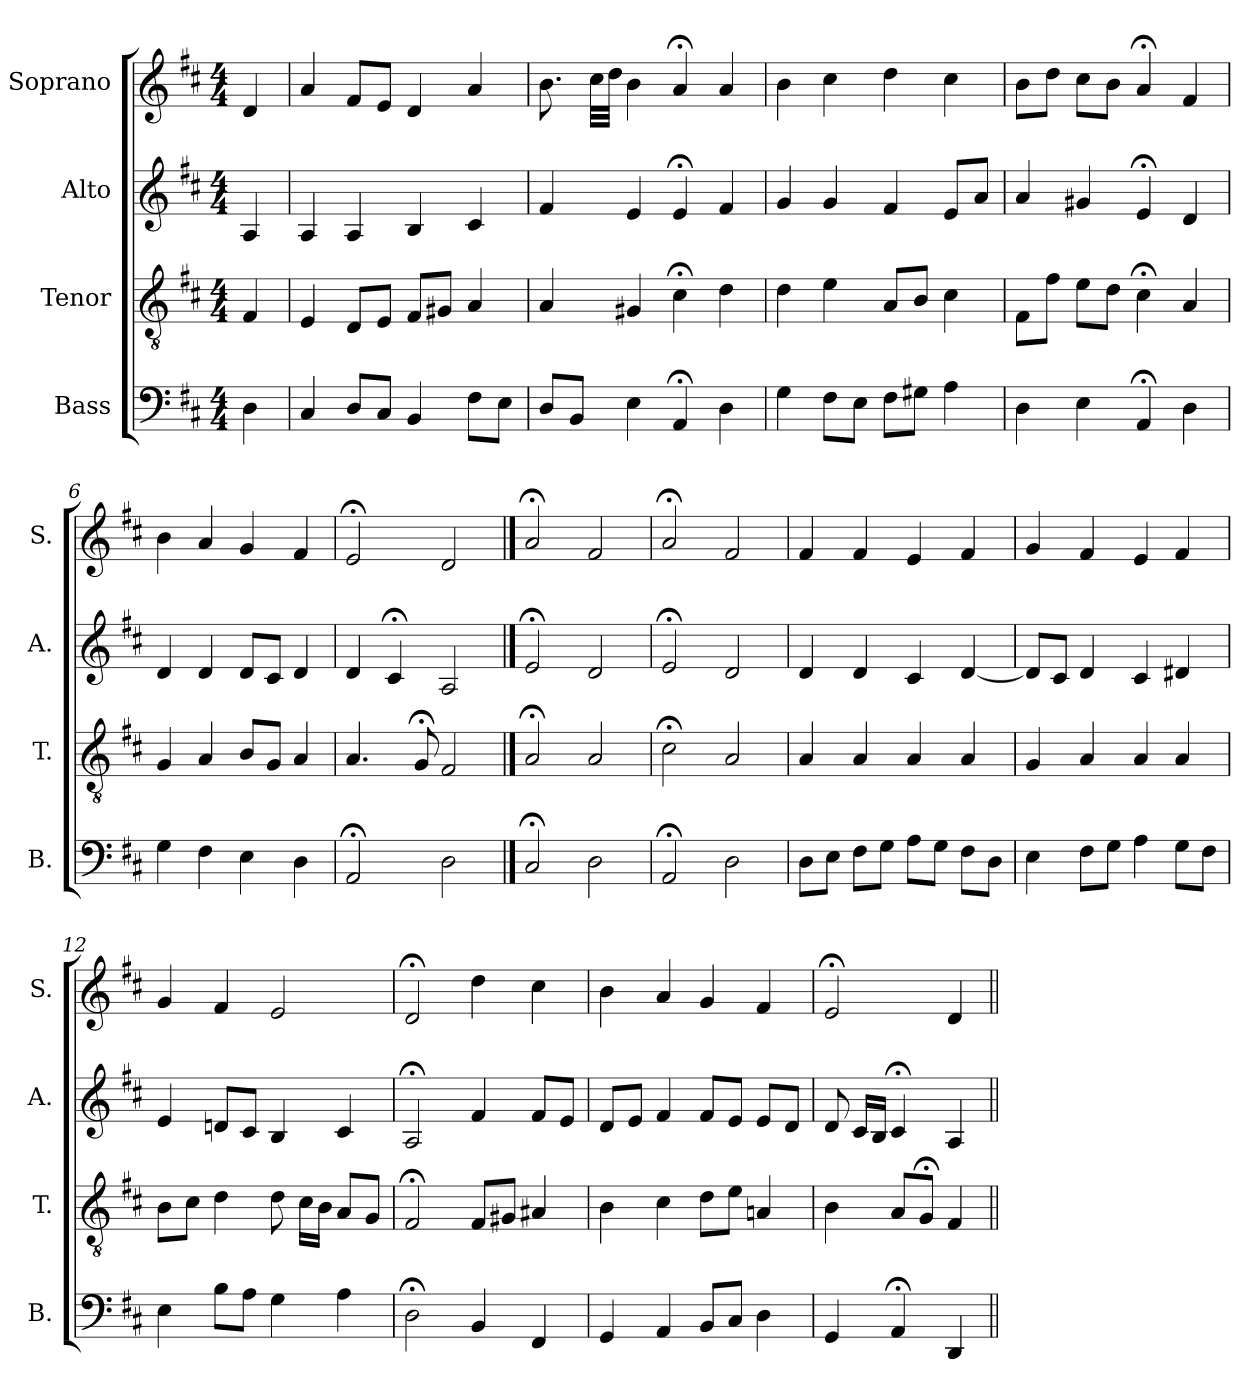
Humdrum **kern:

**kern	**kern	**kern	**kern
*part4	*part3	*part2	*part1
*staff4	*staff3	*staff2	*staff1
*I"Bass	*I"Tenor	*I"Alto	*I"Soprano
*I'B.	*I'T.	*I'A.	*I'S.
*clefF4	*clefGv2	*clefG2	*clefG2
*	*ITrd7c12	*	*
*k[f#c#]	*k[f#c#]	*k[f#c#]	*k[f#c#]
*D:	*D:	*D:	*D:
*M4/4	*M4/4	*M4/4	*M4/4
=1	=1	=1	=1
4D\	4FF#/	4A/	4d/
=2	=2	=2	=2
4C#/	4EE/	4A/	4a/
8D/L	8DD/L	4A/	8f#/L
8C#/J	8EE/J	.	8e/J
4BB/	8FF#/L	4B/	4d/
.	8GG#X/J	.	.
8F#\L	4AA/	4c#/	4a/
8E\J	.	.	.
=3	=3	=3	=3
8D/L	4AA/	4f#/	8.b\
8BB/J	.	.	.
.	.	.	32cc#\LLL
.	.	.	32dd\JJJ
4E\	4GG#X/	4e/	4b\
4AA;</	4C#;<\	4e;</	4a;</
4D\	4D\	4f#/	4a/
=4	=4	=4	=4
4G\	4D\	4g/	4b\
8F#\L	4E\	4g/	4cc#\
8E\J	.	.	.
8F#\L	8AA/L	4f#/	4dd\
8G#X\J	8BB/J	.	.
4A\	4C#\	8e/L	4cc#\
.	.	8a/J	.
=5	=5	=5	=5
4D\	8FF#\L	4a/	8b\L
.	8F#\J	.	8dd\J
4E\	8E\L	4g#X/	8cc#\L
.	8D\J	.	8b\J
4AA;</	4C#;<\	4e;</	4a;</
4D\	4AA/	4d/	4f#/
!!LO:LB:g=z
=6	=6	=6	=6
4G\	4GG/	4d/	4b\
4F#\	4AA/	4d/	4a/
4E\	8BB/L	8d/L	4g/
.	8GG/J	8c#/J	.
4D\	4AA/	4d/	4f#/
=7	=7	=7	=7
2AA;</	4.AA/	4d/	2e;</
.	.	4c#;</	.
.	8GG;</	.	.
2D\	2FF#/	2A/	2d/
==8	==8	==8	==8
2C#;</	2AA;</	2e;</	2a;</
2D\	2AA/	2d/	2f#/
=9	=9	=9	=9
2AA;</	2C#;<\	2e;</	2a;</
2D\	2AA/	2d/	2f#/
=10	=10	=10	=10
8D\L	4AA/	4d/	4f#/
8E\J	.	.	.
8F#\L	4AA/	4d/	4f#/
8G\J	.	.	.
8A\L	4AA/	4c#/	4e/
8G\J	.	.	.
8F#\L	4AA/	[4d/	4f#/
8D\J	.	.	.
!!LO:PB:g=z
=11	=11	=11	=11
4E\	4GG/	8d/L]	4g/
.	.	8c#/J	.
8F#\L	4AA/	4d/	4f#/
8G\J	.	.	.
4A\	4AA/	4c#/	4e/
8G\L	4AA/	4d#X/	4f#/
8F#\J	.	.	.
=12	=12	=12	=12
4E\	8BB\L	4e/	4g/
.	8C#\J	.	.
8B\L	4D\	8dn/L	4f#/
8A\J	.	8c#/J	.
4G\	8D\	4B/	2e/
.	16C#\LL	.	.
.	16BB\JJ	.	.
4A\	8AA/L	4c#/	.
.	8GG/J	.	.
!!LO:LB:g=z
=13	=13	=13	=13
2D;<\	2FF#;</	2A;</	2d;</
4BB/	8FF#/L	4f#/	4dd\
.	8GG#X/J	.	.
4FF#/	4AA#X/	8f#/L	4cc#\
.	.	8e/J	.
=14	=14	=14	=14
4GG/	4BB\	8d/L	4b\
.	.	8e/J	.
4AA/	4C#\	4f#/	4a/
8BB/L	8D\L	8f#/L	4g/
8C#/J	8E\J	8e/J	.
4D\	4AAn/	8e/L	4f#/
.	.	8d/J	.
=15	=15	=15	=15
4GG/	4BB\	8d/	2e;</
.	.	16c#/LL	.
.	.	16B/JJ	.
4AA;</	8AA/L	4c#;</	.
.	8GG;</J	.	.
4DD/	4FF#/	4A/	4d/
=||	=||	=||	=||
*-	*-	*-	*-
